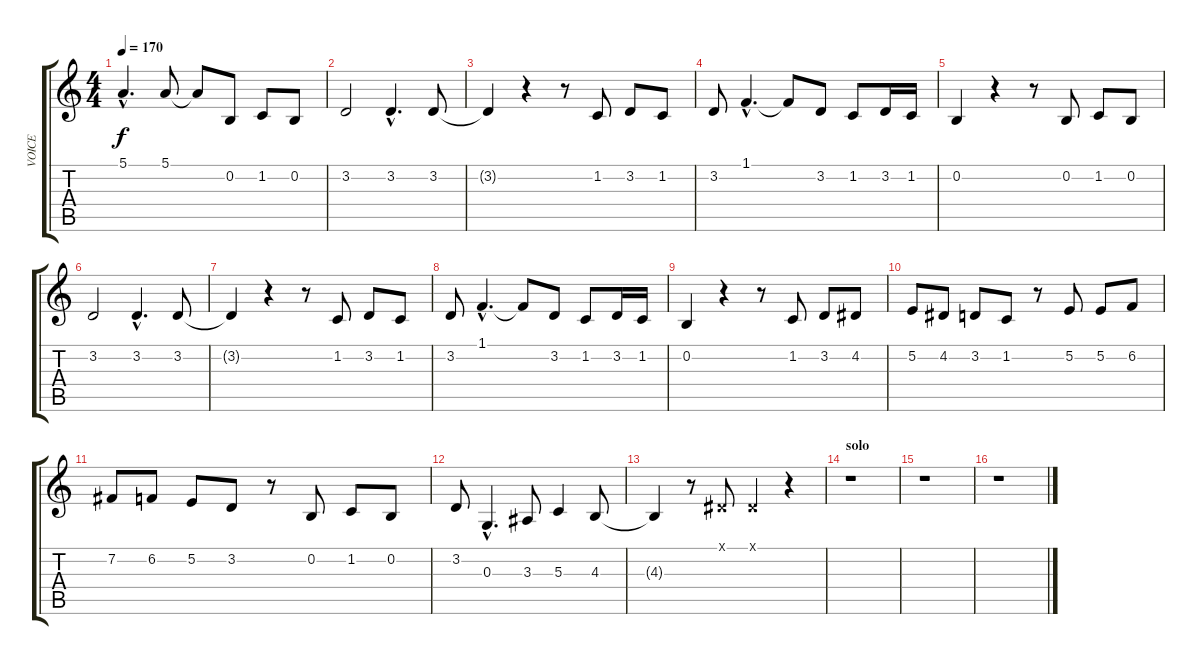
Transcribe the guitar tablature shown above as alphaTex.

\track ("VOICE" "VOICE") {instrument lead2sawtooth}
\staff {score tabs}
\tuning (E4 B3 G3 D3 A2 E2) {hide}
\ts (4 4)
\tempo 170
\clef g2
\ks c
5.1{hac}.4{d dy f} 5.1.8 5.1{t}.8 0.2.8 1.2.8 0.2.8 |
3.2.2 3.2{hac}.4{d} 3.2.8 |
3.2{t}.4 r.4 r.8 1.2.8 3.2.8 1.2.8 |
3.2.8 1.1{hac}.4{d} 1.1{t}.8 3.2.8 1.2.8 3.2.16 1.2.16 |
0.2.4 r.4 r.8 0.2.8 1.2.8 0.2.8 |
3.2.2 3.2{hac}.4{d} 3.2.8 |
3.2{t}.4 r.4 r.8 1.2.8 3.2.8 1.2.8 |
3.2.8 1.1{hac}.4{d} 1.1{t}.8 3.2.8 1.2.8 3.2.16 1.2.16 |
0.2.4 r.4 r.8 1.2.8 3.2.8 4.2.8 |
5.2.8 4.2.8 3.2.8 1.2.8 r.8 5.2.8 5.2.8 6.2.8 |
7.2.8 6.2.8 5.2.8 3.2.8 r.8 0.2.8 1.2.8 0.2.8 |
3.2.8 0.3{hac}.4{d} 3.3.8 5.3.4 4.3.8 |
4.3{t}.4 r.8 -1.1{x}.8 -1.1{x}.4 r.4 |
\section ("" "solo")
r.1 |
r.1 |
r.1
